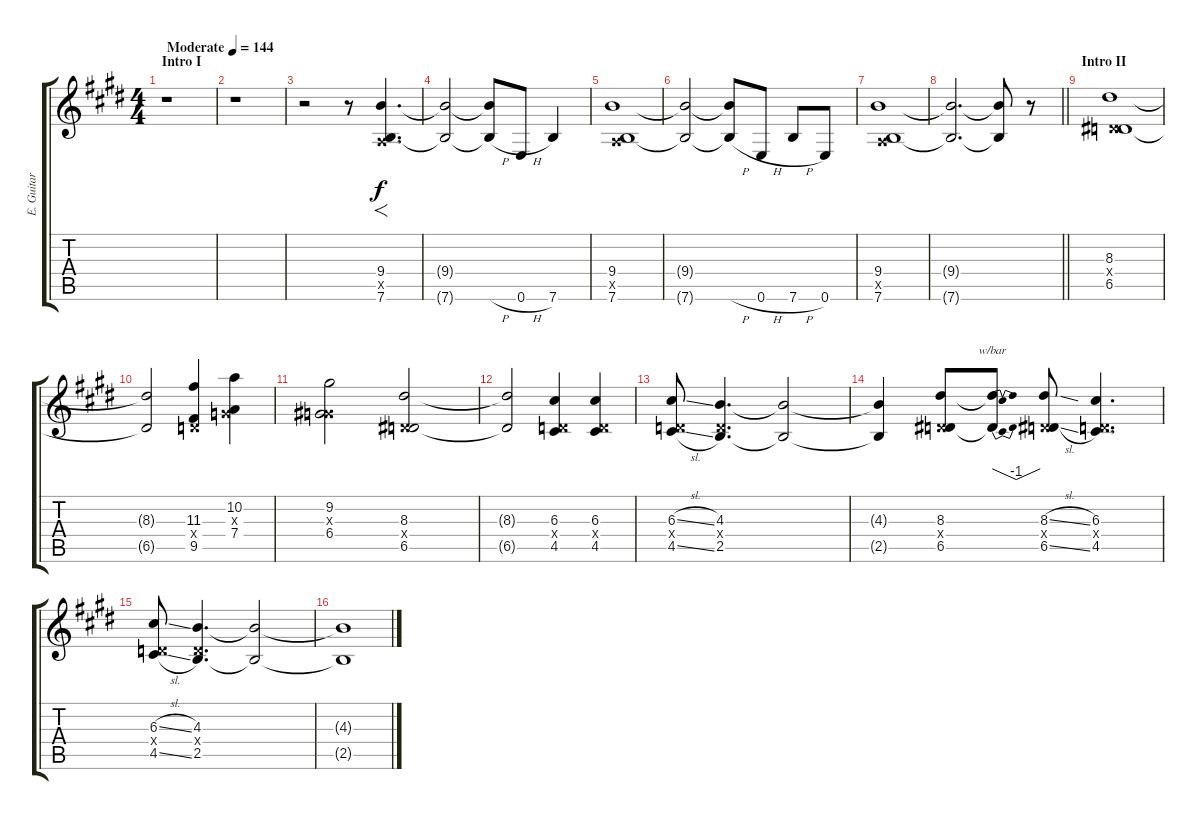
\track ("E. Guitar V" "E. Guitar ") {instrument overdrivenguitar}
\staff {score tabs}
\tuning (E4 B3 G3 D3 A2 E2) {hide}
\ts (4 4)
\section ("" "Intro I")
\tempo (144 "Moderate")
\clef g2
\ks e
r.1{dy f instrument overdrivenguitar} |
r.1 |
r.2 r.8 (9.4 0.5{x} 7.6).4{f d} |
(9.4{t} 7.6{t}).2 (9.4{t} 7.6{h t}).8 0.6{h}.8 7.6.4 |
(9.4 0.5{x} 7.6).1 |
(9.4{t} 7.6{t}).2 (9.4{t} 7.6{h t}).8 0.6{h}.8 7.6{h}.8 0.6.8 |
(9.4 0.5{x} 7.6).1 |
\barLineRight lightlight
(9.4{t} 7.6{t}).2{d} (9.4{t} 7.6{t}).8 r.8 |
\section ("" "Intro II")
(8.3 0.4{x} 6.5).1 |
(8.3{t} 6.5{t}).2 (11.3 0.4{x} 9.5).4 (10.2 0.3{x} 7.4).4 |
(9.2 0.3{x} 6.4).2 (8.3 0.4{x} 6.5).2 |
(8.3{t} 6.5{t}).2 (6.3 0.4{x} 4.5).4 (6.3 0.4{x} 4.5).4 |
(6.3{sl} 0.4{x} 4.5{sl}).8 (4.3 0.4{x} 2.5).4{d} (4.3{t} 2.5{t}).2 |
(4.3{t} 2.5{t}).4 (8.3 0.4{x} 6.5).8 (8.3{t} 6.5{t}).8{tbe (dip default 0 0 30 -4 60 0)} (8.3{sl} 0.4{x} 6.5{sl}).8 (6.3 0.4{x} 4.5).4{d} |
(6.3{sl} 0.4{x} 4.5{sl}).8 (4.3 0.4{x} 2.5).4{d} (4.3{t} 2.5{t}).2 |
(4.3{t} 2.5{t}).1
